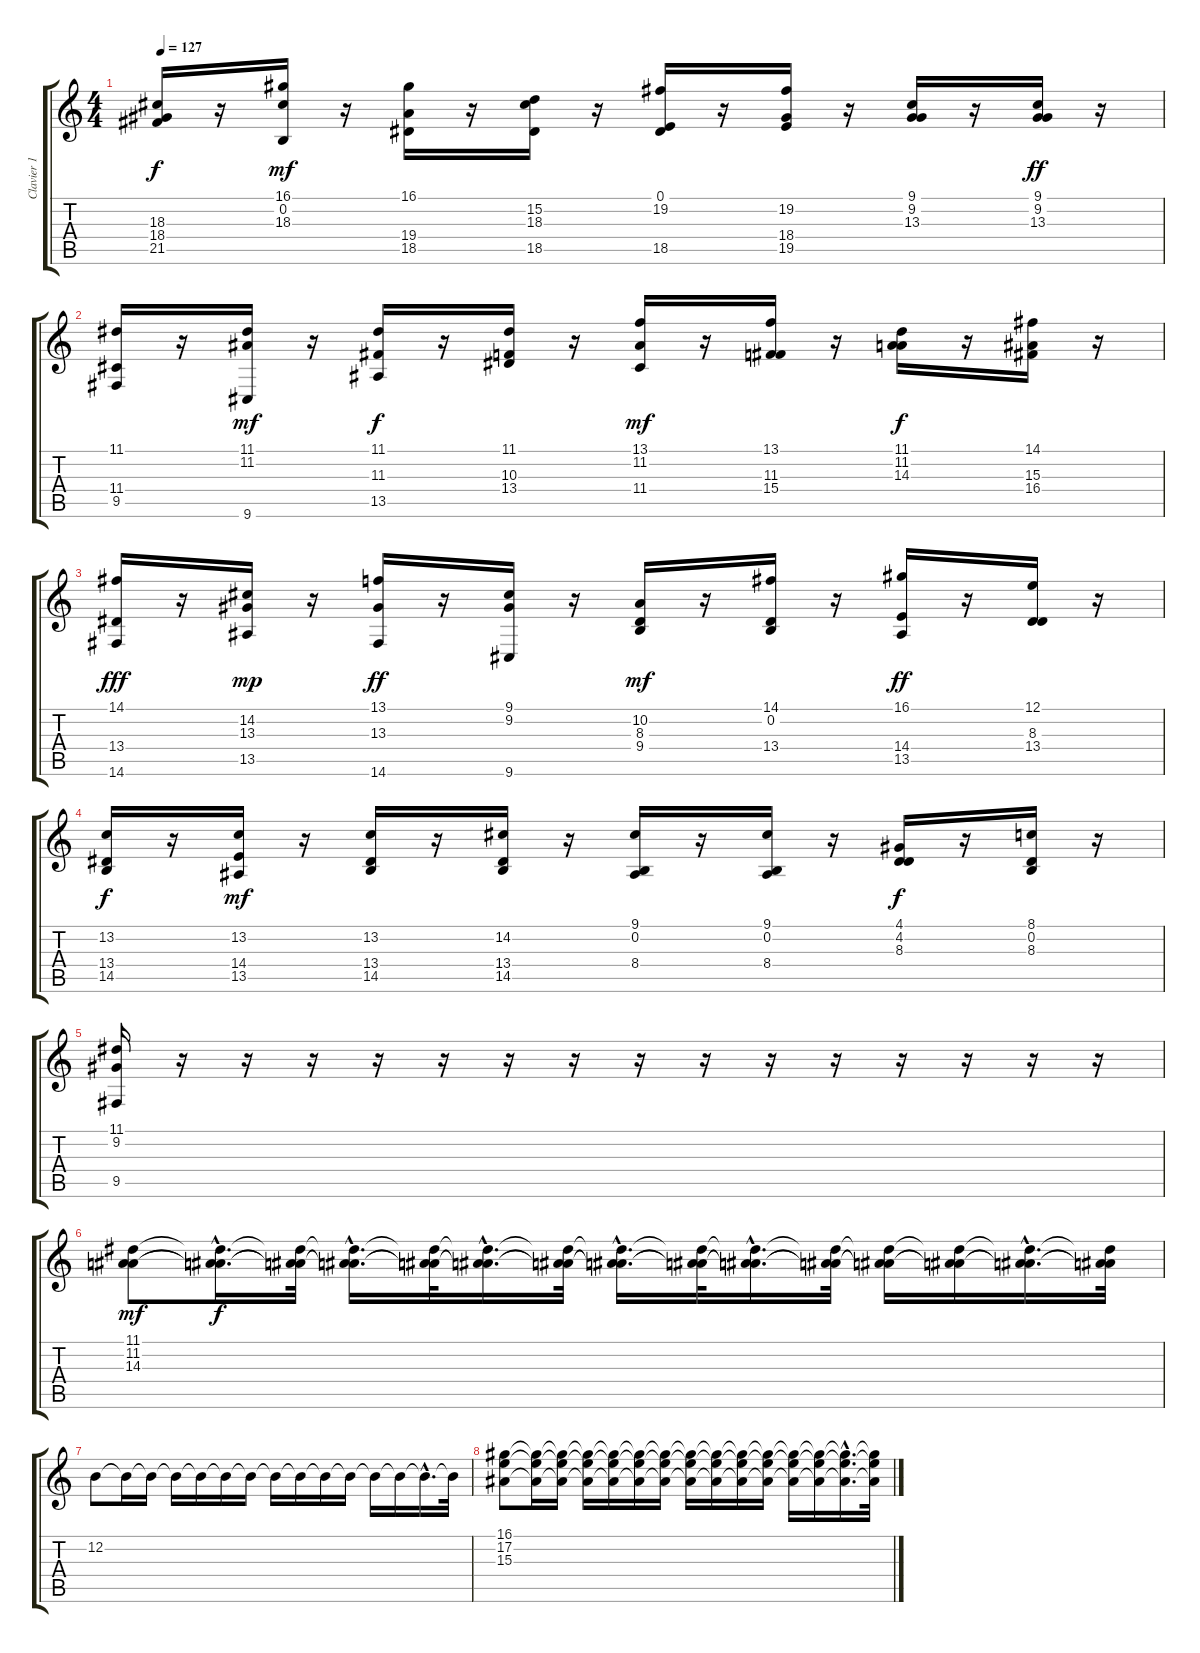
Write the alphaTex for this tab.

\track ("Clavier 1" "Clavier 1") {instrument rockorgan}
\staff {score tabs}
\tuning (E4 B3 G3 D3 A2 E2) {hide}
\ts (4 4)
\tempo 127
\clef g2
\ks c
(18.3 18.4 21.5).16{dy f} r.16 (16.1 0.2 18.3).16{dy mf} r.16 (16.1 19.4 18.5).16 r.16 (15.2 18.3 18.5).16 r.16 (0.1 19.2 18.5).16 r.16 (19.2 18.4 19.5).16 r.16 (9.1 9.2 13.3).16 r.16 (9.1 9.2 13.3).16{dy ff} r.16 |
(11.1 11.4 9.5).16 r.16 (11.1 11.2 9.6).16{dy mf} r.16 (11.1 11.3 13.5).16{dy f} r.16 (11.1 10.3 13.4).16 r.16 (13.1 11.2 11.4).16{dy mf} r.16 (13.1 11.3 15.4).16 r.16 (11.1 11.2 14.3).16{dy f} r.16 (14.1 15.3 16.4).16 r.16 |
(14.1 13.4 14.6).16{dy fff} r.16 (14.2 13.3 13.5).16{dy mp} r.16 (13.1 13.3 14.6).16{dy ff} r.16 (9.1 9.2 9.6).16 r.16 (10.2 8.3 9.4).16{dy mf} r.16 (14.1 0.2 13.4).16 r.16 (16.1 14.4 13.5).16{dy ff} r.16 (12.1 8.3 13.4).16 r.16 |
(13.2 13.4 14.5).16{dy f} r.16 (13.2 14.4 13.5).16{dy mf} r.16 (13.2 13.4 14.5).16 r.16 (14.2 13.4 14.5).16 r.16 (9.1 0.2 8.4).16 r.16 (9.1 0.2 8.4).16 r.16 (4.1 4.2 8.3).16{dy f} r.16 (8.1 0.2 8.3).16 r.16 |
(11.1 9.2 9.5).16 r.16 r.16 r.16 r.16 r.16 r.16 r.16 r.16 r.16 r.16 r.16 r.16 r.16 r.16 r.16 |
(11.1 11.2 14.3).8{dy mf} (11.1{hac t} 11.2{hac t} 14.3{hac t}).16{d dy f} (11.1{t} 11.2{t} 14.3{t}).32 (11.1{hac t} 11.2{hac t} 14.3{hac t}).16{d} (11.1{t} 11.2{t} 14.3{t}).32 (11.1{hac t} 11.2{hac t} 14.3{hac t}).16{d} (11.1{t} 11.2{t} 14.3{t}).32 (11.1{hac t} 11.2{hac t} 14.3{hac t}).16{d} (11.1{t} 11.2{t} 14.3{t}).32 (11.1{hac t} 11.2{hac t} 14.3{hac t}).16{d} (11.1{t} 11.2{t} 14.3{t}).32 (11.1{t} 11.2{t} 14.3{t}).16 (11.1{t} 11.2{t} 14.3{t}).16 (11.1{hac t} 11.2{hac t} 14.3{hac t}).16{d} (11.1{t} 11.2{t} 14.3{t}).32 |
12.2.8 12.2{t}.16 12.2{t}.16 12.2{t}.16 12.2{t}.16 12.2{t}.16 12.2{t}.16 12.2{t}.16 12.2{t}.16 12.2{t}.16 12.2{t}.16 12.2{t}.16 12.2{t}.16 12.2{hac t}.16{d} 12.2{t}.32 |
(16.1 17.2 15.3).8 (16.1{t} 17.2{t} 15.3{t}).16 (16.1{t} 17.2{t} 15.3{t}).16 (16.1{t} 17.2{t} 15.3{t}).16 (16.1{t} 17.2{t} 15.3{t}).16 (16.1{t} 17.2{t} 15.3{t}).16 (16.1{t} 17.2{t} 15.3{t}).16 (16.1{t} 17.2{t} 15.3{t}).16 (16.1{t} 17.2{t} 15.3{t}).16 (16.1{t} 17.2{t} 15.3{t}).16 (16.1{t} 17.2{t} 15.3{t}).16 (16.1{t} 17.2{t} 15.3{t}).16 (16.1{t} 17.2{t} 15.3{t}).16 (16.1{hac t} 17.2{hac t} 15.3{hac t}).16{d} (16.1{t} 17.2{t} 15.3{t}).32
